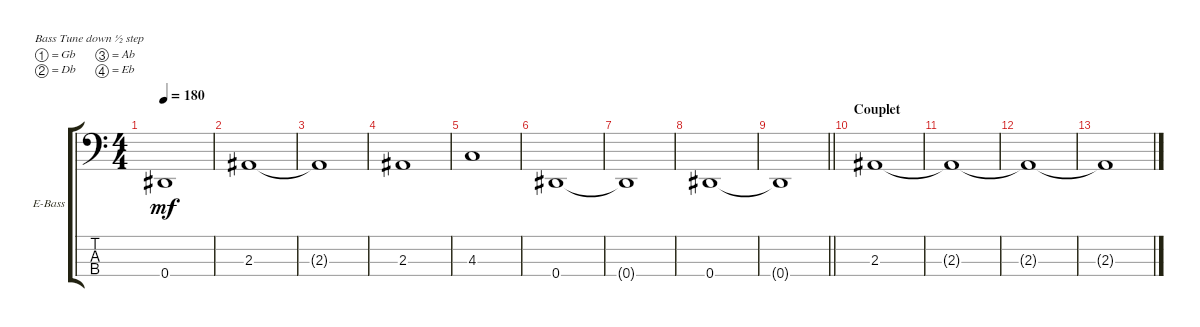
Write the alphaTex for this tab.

\defaultSystemsLayout 4
\bracketExtendMode groupsimilarinstruments
\firstSystemTrackNameOrientation horizontal
\otherSystemsTrackNameOrientation horizontal
\track ("Guy - Electric Bass" "E-Bass") {instrument electricbassfinger}
\staff {score tabs}
\tuning (Gb2 Db2 Ab1 Eb1)
\ts (4 4)
\tempo 180
\clef f4
\ks c
0.4{t}.1{dy mf} |
2.3.1 |
2.3{t}.1 |
2.3.1 |
4.3.1 |
0.4.1 |
0.4{t}.1 |
0.4.1 |
\barLineRight lightlight
0.4{t}.1 |
\section ("" "Couplet")
2.3.1 |
2.3{t}.1 |
2.3{t}.1 |
2.3{t}.1
